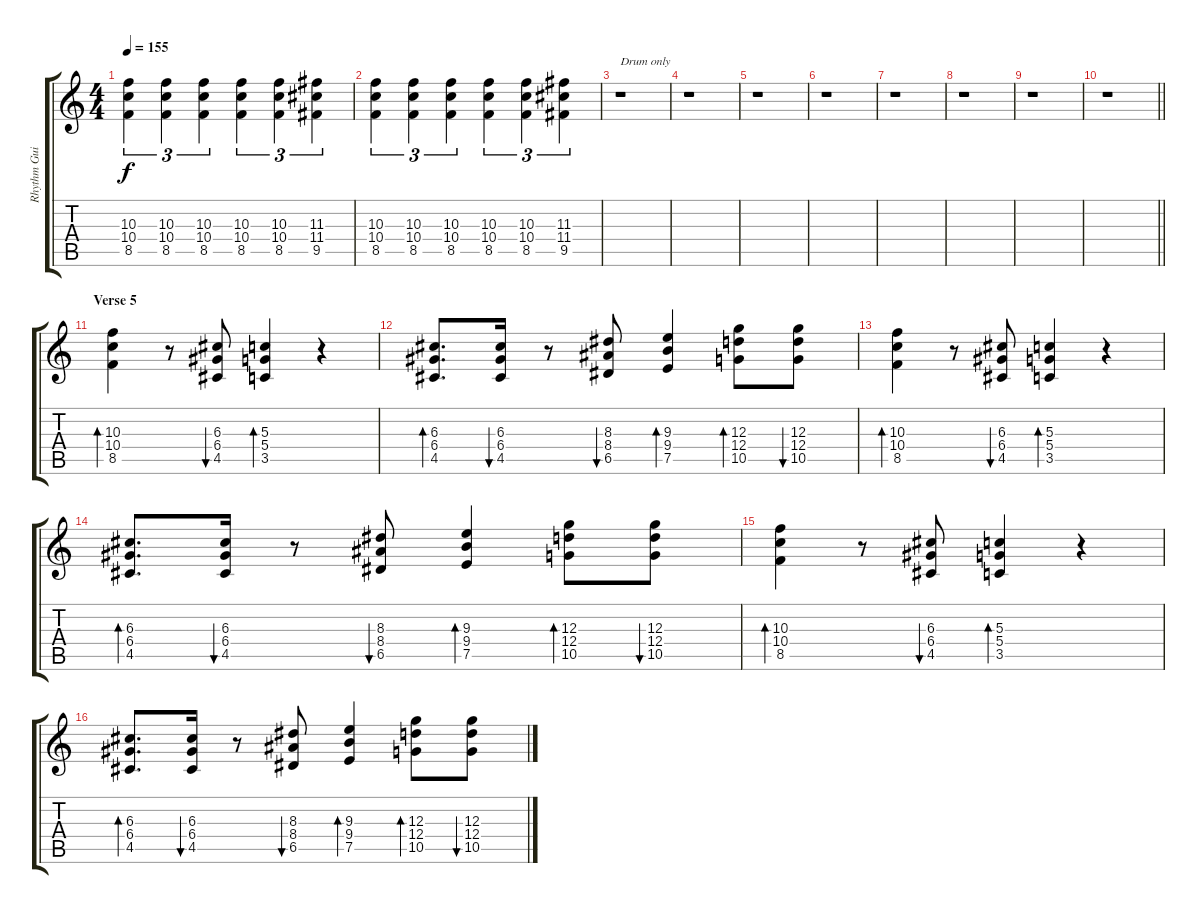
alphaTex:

\track ("Rhythm Guitar" "Rhythm Gui") {instrument overdrivenguitar}
\staff {score tabs}
\tuning (E4 B3 G3 D3 A2 E2) {hide}
\ts (4 4)
\tempo 155
\clef g2
\ks c
(10.3 10.4 8.5).4{tu (3 2) dy f} (10.3 10.4 8.5).4{tu (3 2)} (10.3 10.4 8.5).4{tu (3 2)} (10.3 10.4 8.5).4{tu (3 2)} (10.3 10.4 8.5).4{tu (3 2)} (11.3 11.4 9.5).4{tu (3 2)} |
(10.3 10.4 8.5).4{tu (3 2)} (10.3 10.4 8.5).4{tu (3 2)} (10.3 10.4 8.5).4{tu (3 2)} (10.3 10.4 8.5).4{tu (3 2)} (10.3 10.4 8.5).4{tu (3 2)} (11.3 11.4 9.5).4{tu (3 2)} |
r.1{txt "Drum only"} |
r.1 |
r.1 |
r.1 |
r.1 |
r.1 |
r.1 |
\barLineRight lightlight
r.1 |
\section ("" "Verse 5")
(10.3 10.4 8.5).4{bd 60} r.8 (6.3 6.4 4.5).8{bu 60} (5.3 5.4 3.5).4{bd 60} r.4 |
(6.3 6.4 4.5).8{d bd 60} (6.3 6.4 4.5).16{bu 60} r.8 (8.3 8.4 6.5).8{bu 60} (9.3 9.4 7.5).4{bd 60} (12.3 12.4 10.5).8{bd 60} (12.3 12.4 10.5).8{bu 60} |
(10.3 10.4 8.5).4{bd 60} r.8 (6.3 6.4 4.5).8{bu 60} (5.3 5.4 3.5).4{bd 60} r.4 |
(6.3 6.4 4.5).8{d bd 60} (6.3 6.4 4.5).16{bu 60} r.8 (8.3 8.4 6.5).8{bu 60} (9.3 9.4 7.5).4{bd 60} (12.3 12.4 10.5).8{bd 60} (12.3 12.4 10.5).8{bu 60} |
(10.3 10.4 8.5).4{bd 60} r.8 (6.3 6.4 4.5).8{bu 60} (5.3 5.4 3.5).4{bd 60} r.4 |
(6.3 6.4 4.5).8{d bd 60} (6.3 6.4 4.5).16{bu 60} r.8 (8.3 8.4 6.5).8{bu 60} (9.3 9.4 7.5).4{bd 60} (12.3 12.4 10.5).8{bd 60} (12.3 12.4 10.5).8{bu 60}
